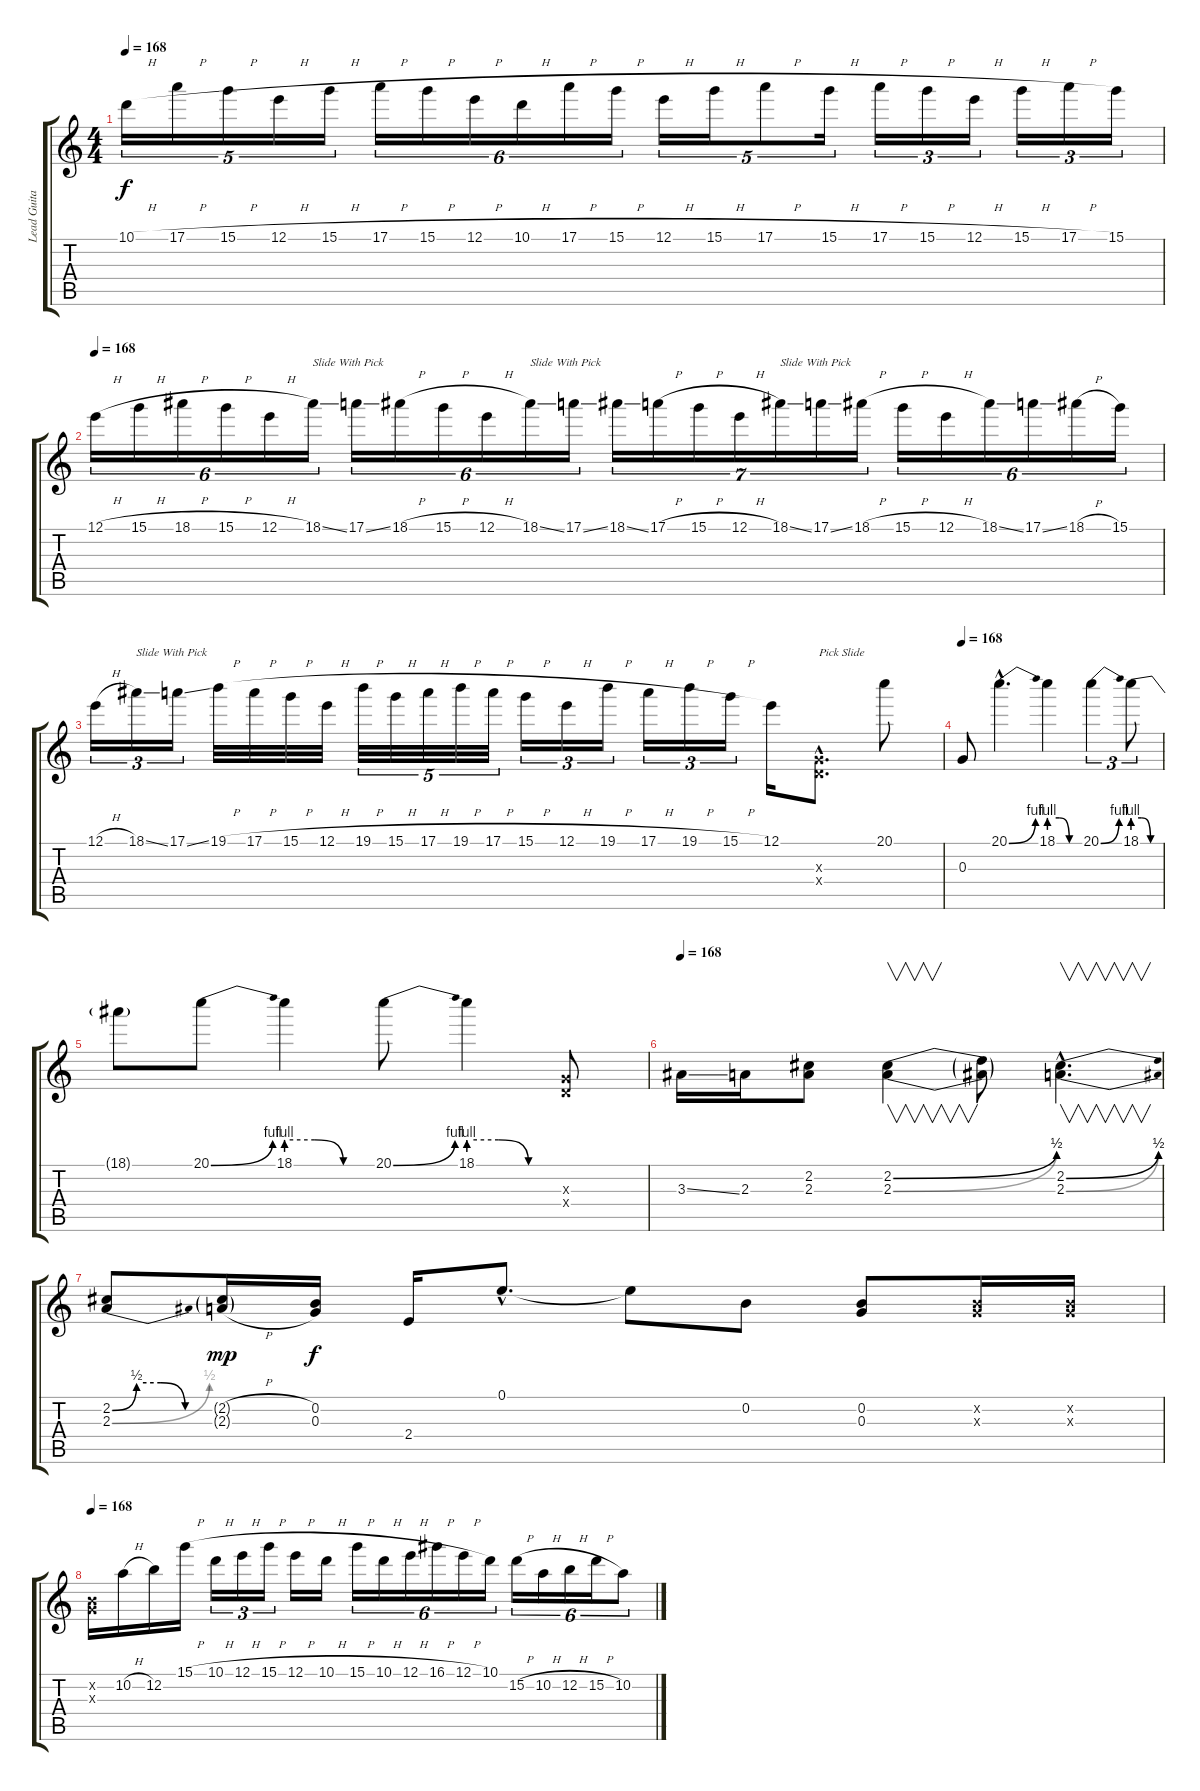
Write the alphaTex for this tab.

\track ("Lead Guitar" "Lead Guita") {instrument overdrivenguitar}
\staff {score tabs}
\tuning (E4 B3 G3 D3 A2 E2) {hide}
\ts (4 4)
\tempo 168
\clef g2
\ks c
10.1{h}.16{tu (5 4) dy f} 17.1{h}.16{tu (5 4)} 15.1{h}.16{tu (5 4)} 12.1{h}.16{tu (5 4)} 15.1{h}.16{tu (5 4)} 17.1{h}.16{tu (6 4)} 15.1{h}.16{tu (6 4)} 12.1{h}.16{tu (6 4)} 10.1{h}.16{tu (6 4)} 17.1{h}.16{tu (6 4)} 15.1{h}.16{tu (6 4)} 12.1{h}.16{tu (5 4)} 15.1{h}.16{tu (5 4)} 17.1{h}.8{tu (5 4)} 15.1{h}.16{tu (5 4)} 17.1{h}.16{tu (3 2)} 15.1{h}.16{tu (3 2)} 12.1{h}.16{tu (3 2)} 15.1{h}.16{tu (3 2)} 17.1{h}.16{tu (3 2)} 15.1.16{tu (3 2)} |
\tempo 168
12.1{h}.16{tu (6 4)} 15.1{h}.16{tu (6 4)} 18.1{h}.16{tu (6 4)} 15.1{h}.16{tu (6 4)} 12.1{h}.16{tu (6 4)} 18.1{ss}.16{tu (6 4) txt "Slide With Pick"} 17.1{ss}.16{tu (6 4)} 18.1{h}.16{tu (6 4)} 15.1{h}.16{tu (6 4)} 12.1{h}.16{tu (6 4)} 18.1{ss}.16{tu (6 4) txt "Slide With Pick"} 17.1{ss}.16{tu (6 4)} 18.1{ss}.16{tu (7 4)} 17.1{h}.16{tu (7 4)} 15.1{h}.16{tu (7 4)} 12.1{h}.16{tu (7 4)} 18.1{ss}.16{tu (7 4) txt "Slide With Pick"} 17.1{ss}.16{tu (7 4)} 18.1{h}.16{tu (7 4)} 15.1{h}.16{tu (6 4)} 12.1{h}.16{tu (6 4)} 18.1{ss}.16{tu (6 4)} 17.1{ss}.16{tu (6 4)} 18.1{h}.16{tu (6 4)} 15.1.16{tu (6 4)} |
12.1{h}.16{tu (3 2)} 18.1{ss}.16{tu (3 2) txt "Slide With Pick"} 17.1{ss}.16{tu (3 2)} 19.1{h}.32 17.1{h}.32 15.1{h}.32 12.1{h}.32 19.1{h}.32{tu (5 4)} 15.1{h}.32{tu (5 4)} 17.1{h}.32{tu (5 4)} 19.1{h}.32{tu (5 4)} 17.1{h}.32{tu (5 4)} 15.1{h}.16{tu (3 2)} 12.1{h}.16{tu (3 2)} 19.1{h}.16{tu (3 2)} 17.1{h}.16{tu (3 2)} 19.1{h}.16{tu (3 2)} 15.1{h}.16{tu (3 2)} 12.1.16 (0.3{hac x} 0.4{hac x}).8{d txt "Pick Slide"} 20.1.8 |
\tempo 168
0.3.8 20.1{be (bend 0 0 60 4) hac}.4{d} 18.1{be (custom 0 4 20 4 40 0 60 0)}.4 20.1{be (bend 0 0 60 4)}.4{tu (3 2)} 18.1{be (custom 0 4 20 4 40 0 60 0)}.8{tu (3 2)} |
18.1{t}.8 20.1{be (bend 0 0 60 4)}.8 18.1{be (custom 0 4 20 4 40 0 60 0)}.4 20.1{be (bend 0 0 60 4)}.8 18.1{be (custom 0 4 20 4 40 0 60 0)}.4 (0.3{x} 0.4{x}).8 |
\tempo 168
3.3{ss}.16 2.3.16 (2.2 2.3).8 (2.2{be (bend 0 0 60 2)} 2.3{be (bend 0 0 60 2)}).4{v} (2.2{t} 2.3{t}).8 (2.2{be (bend 0 0 60 2) hac} 2.3{be (bend 0 0 60 2) hac}).4{v d} |
(2.2{be (custom 0 0 15 2 30 2 45 0 60 0)} 2.3{be (bend 0 0 60 2)}).8 (2.2{h g} 2.3{h g}).16{dy mp} (0.2 0.3).16{dy f} 2.4.16 0.1{hac}.8{d} 0.1{t}.8 0.2.8 (0.2 0.3).8 (0.2{x} 0.3{x}).16 (0.2{x} 0.3{x}).16 |
\tempo 168
(0.2{x} 0.3{x}).16 10.2{h}.16 12.2.16 15.1{h}.16 10.1{h}.16{tu (3 2)} 12.1{h}.16{tu (3 2)} 15.1{h}.16{tu (3 2)} 12.1{h}.16 10.1{h}.16 15.1{h}.16{tu (6 4)} 10.1{h}.16{tu (6 4)} 12.1{h}.16{tu (6 4)} 16.1{h}.16{tu (6 4)} 12.1{h}.16{tu (6 4)} 10.1.16{tu (6 4)} 15.2{h}.16{tu (6 4)} 10.2{h}.16{tu (6 4)} 12.2{h}.16{tu (6 4)} 15.2{h}.16{tu (6 4)} 10.2{h}.8{tu (6 4)}
